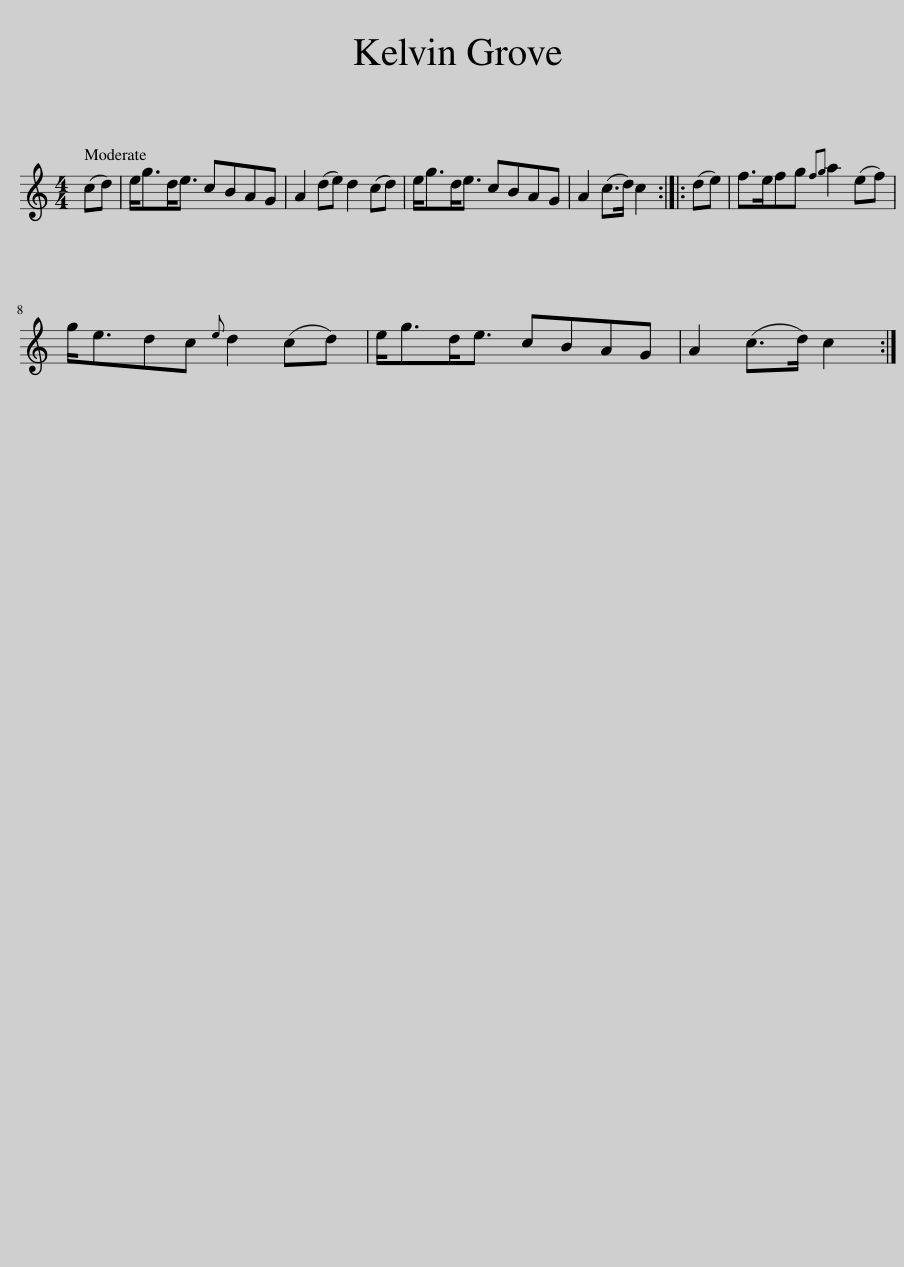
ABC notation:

X:1
L:1/8
M:4/4
I:linebreak $
K:C
V:1 treble
V:1
 (cd) | e<gd<e cBAG | A2 (de) d2 (cd) | e<gd<e cBAG | A2 (c>d) c2 :: %5
 (de) | f>efg{fg} a2 (ef) |$ g<edc{e} d2 (cd) | e<gd<e cBAG | A2 (c>d) c2 :| %10
